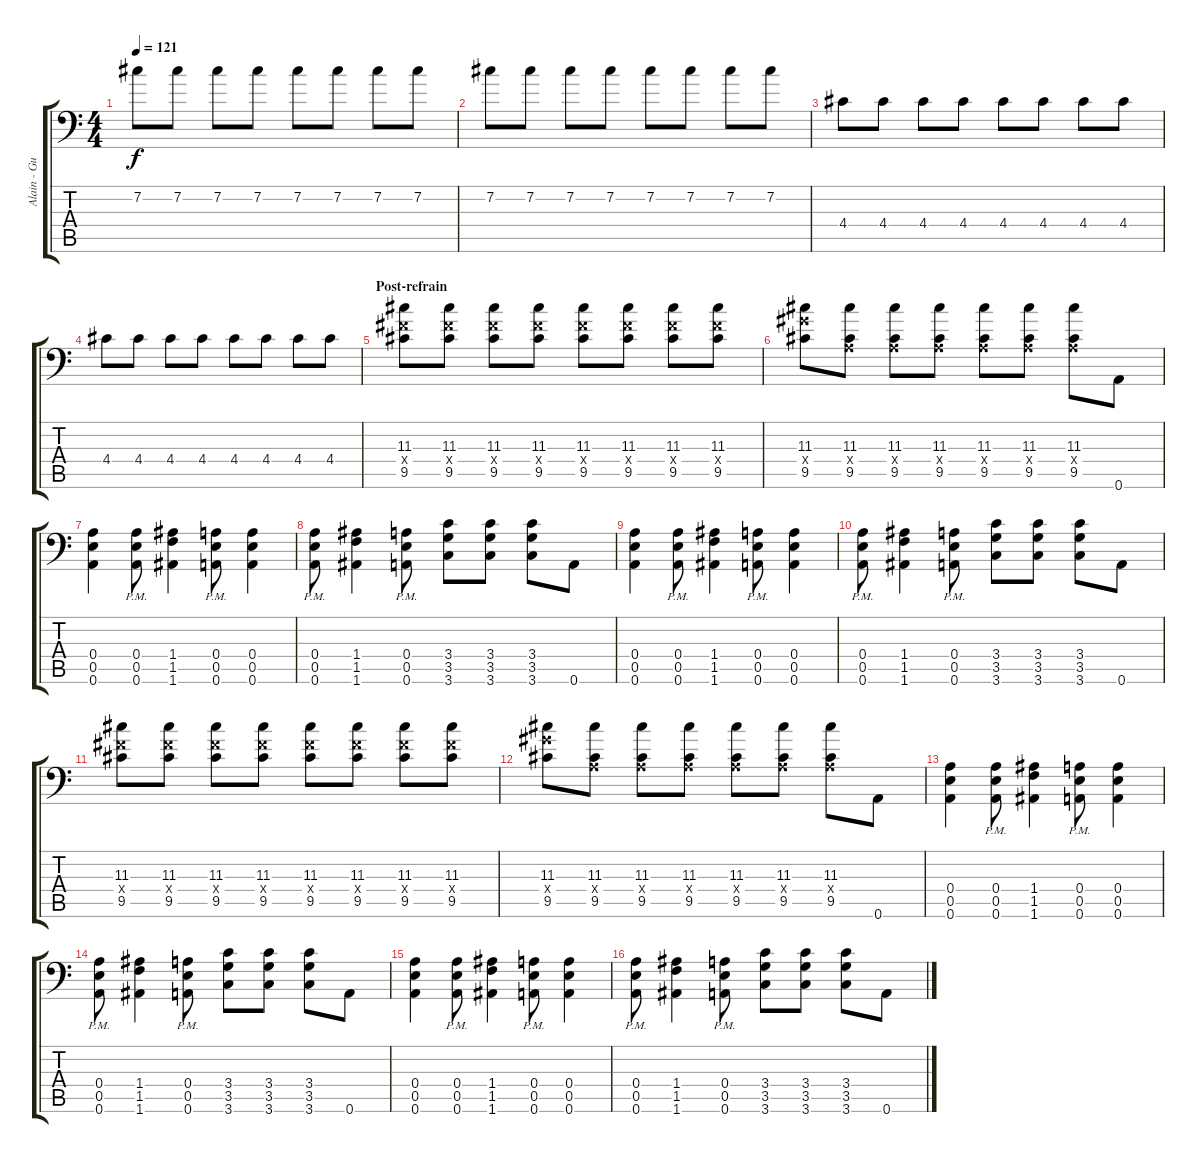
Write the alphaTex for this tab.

\track ("Alain - Guitare" "Alain - Gu") {instrument distortionguitar}
\staff {score tabs}
\tuning (B3 Gb3 D3 A2 E2 A1) {hide}
\ts (4 4)
\tempo 121
\clef f4
\ks c
7.2.8{dy f volume 12 balance 8 instrument overdrivenguitar} 7.2.8{volume 6} 7.2.8 7.2.8 7.2.8 7.2.8 7.2.8 7.2.8 |
7.2.8 7.2.8 7.2.8 7.2.8 7.2.8 7.2.8 7.2.8 7.2.8 |
4.4.8{volume 8 balance 8 instrument overdrivenguitar} 4.4.8 4.4.8 4.4.8 4.4.8 4.4.8 4.4.8 4.4.8 |
4.4.8 4.4.8 4.4.8 4.4.8 4.4.8 4.4.8 4.4.8 4.4.8 |
\section ("" "Post-refrain")
(11.3 9.4{x} 9.5).8{volume 12 balance 14 instrument distortionguitar} (11.3 9.4{x} 9.5).8 (11.3 9.4{x} 9.5).8 (11.3 9.4{x} 9.5).8 (11.3 9.4{x} 9.5).8 (11.3 9.4{x} 9.5).8 (11.3 9.4{x} 9.5).8 (11.3 9.4{x} 9.5).8 |
(11.3 11.4{x} 9.5).8 (11.3 0.4{x} 9.5).8 (11.3 0.4{x} 9.5).8 (11.3 0.4{x} 9.5).8 (11.3 0.4{x} 9.5).8 (11.3 0.4{x} 9.5).8 (11.3 0.4{x} 9.5).8 0.6.8 |
(0.4 0.5 0.6).4 (0.4{pm} 0.5{pm} 0.6{pm}).8 (1.4 1.5 1.6).4 (0.4{pm} 0.5{pm} 0.6{pm}).8 (0.4 0.5 0.6).4 |
(0.4{pm} 0.5{pm} 0.6{pm}).8 (1.4 1.5 1.6).4 (0.4{pm} 0.5{pm} 0.6{pm}).8 (3.4 3.5 3.6).8 (3.4 3.5 3.6).8 (3.4 3.5 3.6).8 0.6.8 |
(0.4 0.5 0.6).4 (0.4{pm} 0.5{pm} 0.6{pm}).8 (1.4 1.5 1.6).4 (0.4{pm} 0.5{pm} 0.6{pm}).8 (0.4 0.5 0.6).4 |
(0.4{pm} 0.5{pm} 0.6{pm}).8 (1.4 1.5 1.6).4 (0.4{pm} 0.5{pm} 0.6{pm}).8 (3.4 3.5 3.6).8 (3.4 3.5 3.6).8 (3.4 3.5 3.6).8 0.6.8 |
(11.3 9.4{x} 9.5).8 (11.3 9.4{x} 9.5).8 (11.3 9.4{x} 9.5).8 (11.3 9.4{x} 9.5).8 (11.3 9.4{x} 9.5).8 (11.3 9.4{x} 9.5).8 (11.3 9.4{x} 9.5).8 (11.3 9.4{x} 9.5).8 |
(11.3 11.4{x} 9.5).8 (11.3 0.4{x} 9.5).8 (11.3 0.4{x} 9.5).8 (11.3 0.4{x} 9.5).8 (11.3 0.4{x} 9.5).8 (11.3 0.4{x} 9.5).8 (11.3 0.4{x} 9.5).8 0.6.8 |
(0.4 0.5 0.6).4 (0.4{pm} 0.5{pm} 0.6{pm}).8 (1.4 1.5 1.6).4 (0.4{pm} 0.5{pm} 0.6{pm}).8 (0.4 0.5 0.6).4 |
(0.4{pm} 0.5{pm} 0.6{pm}).8 (1.4 1.5 1.6).4 (0.4{pm} 0.5{pm} 0.6{pm}).8 (3.4 3.5 3.6).8 (3.4 3.5 3.6).8 (3.4 3.5 3.6).8 0.6.8 |
(0.4 0.5 0.6).4 (0.4{pm} 0.5{pm} 0.6{pm}).8 (1.4 1.5 1.6).4 (0.4{pm} 0.5{pm} 0.6{pm}).8 (0.4 0.5 0.6).4 |
(0.4{pm} 0.5{pm} 0.6{pm}).8 (1.4 1.5 1.6).4 (0.4{pm} 0.5{pm} 0.6{pm}).8 (3.4 3.5 3.6).8 (3.4 3.5 3.6).8 (3.4 3.5 3.6).8 0.6.8
